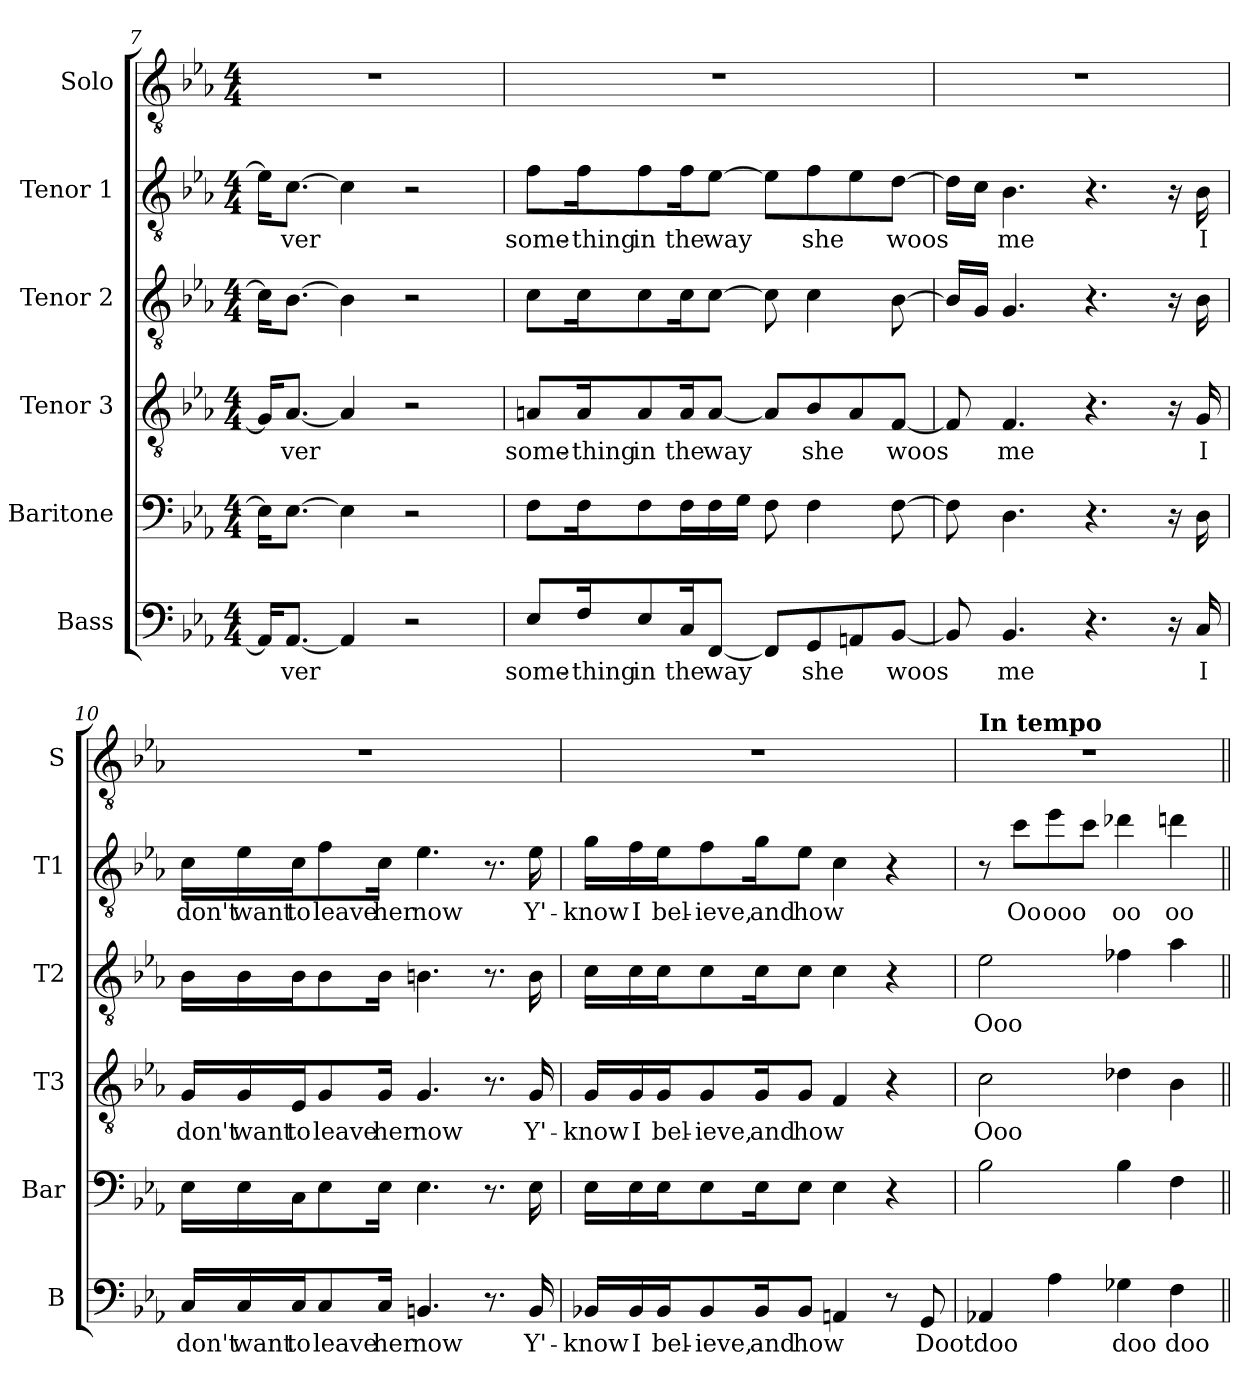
**kern	**text	**kern	**kern	**text	**kern	**text	**kern	**text	**kern
*part6	*part6	*part5	*part4	*part4	*part3	*part3	*part2	*part2	*part1
*staff6	*staff6	*staff5	*staff4	*staff4	*staff3	*staff3	*staff2	*staff2	*staff1
*I"Bass	*	*I"Baritone	*I"Tenor 3	*	*I"Tenor 2	*	*I"Tenor 1	*	*I"Solo
*I'B	*	*I'Bar	*I'T3	*	*I'T2	*	*I'T1	*	*I'S
*clefF4	*	*clefF4	*clefGv2	*	*clefGv2	*	*clefGv2	*	*clefGv2
*k[b-e-a-]	*	*k[b-e-a-]	*k[b-e-a-]	*	*k[b-e-a-]	*	*k[b-e-a-]	*	*k[b-e-a-]
*M4/4	*	*M4/4	*M4/4	*	*M4/4	*	*M4/4	*	*M4/4
=7	=7	=7	=7	=7	=7	=7	=7	=7	=7
16AA-/KL]	.	16E-\KL]	16G/KL]	.	16c\KL]	.	16e-\KL]	.	1r
[8.AA-/J	-ver	[8.E-\J	[8.A-/J	-ver	[8.B-\J	.	[8.c\J	-ver	.
4AA-/]	.	4E-\]	4A-/]	.	4B-\]	.	4c\]	.	.
2r	.	2r	2r	.	2r	.	2r	.	.
=8	=8	=8	=8	=8	=8	=8	=8	=8	=8
8E-/L	some-	8F\L	8An/L	some-	8c\L	.	8f\L	some-	1r
16F/K	-thing	16F\K	16A/K	-thing	16c\K	.	16f\K	-thing	.
8E-/	in	8F\	8A/	in	8c\	.	8f\	in	.
16C/K	the	16F\L	16A/K	the	16c\K	.	16f\K	the	.
[8FF/J	way	16F\	[8A/J	way	[8c\J	.	[8e-\J	way	.
.	.	16G\JJ	.	.	.	.	.	.	.
8FF/L]	.	8F\	8A/L]	.	8c\]	.	8e-\L]	.	.
8GG/	she	4F\	8B-/	she	4c\	.	8f\	she	.
8AAn/	.	.	8A/	.	.	.	8e-\	.	.
[8BB-/J	woos	[8F\	[8F/J	woos	[8B-\	.	[8d\J	woos	.
=9	=9	=9	=9	=9	=9	=9	=9	=9	=9
8BB-/]	.	8F\]	8F/]	.	16B-/LL]	.	16d\LL]	.	1r
.	.	.	.	.	16G/JJ	.	16c\JJ	.	.
4.BB-/	me	4.D\	4.F/	me	4.G/	.	4.B-\	me	.
4.r	.	4.r	4.r	.	4.r	.	4.r	.	.
16r	.	16r	16r	.	16r	.	16r	.	.
16C/	I	16D\	16G/	I	16B-\	.	16B-\	I	.
!!LO:PB:g=z
=10	=10	=10	=10	=10	=10	=10	=10	=10	=10
16C/LL	don't	16E-\LL	16G/LL	don't	16B-\LL	.	16c\LL	don't	1r
16C/	want	16E-\	16G/	want	16B-\	.	16e-\	want	.
16C/J	to	16C\J	16E-/J	to	16B-\J	.	16c\J	to	.
8C/	leave	8E-\	8G/	leave	8B-\	.	8f\	leave	.
16C/Jk	her	16E-\Jk	16G/Jk	her	16B-\Jk	.	16c\Jk	her	.
4.BBn/	now	4.E-\	4.G/	now	4.Bn\	.	4.e-\	now	.
8.r	.	8.r	8.r	.	8.r	.	8.r	.	.
16BB/	Y'-	16E-\	16G/	Y'-	16B\	.	16e-\	Y'-	.
=11	=11	=11	=11	=11	=11	=11	=11	=11	=11
16BB-X/LL	-know	16E-\LL	16G/LL	-know	16c\LL	.	16g\LL	-know	1r
16BB-/	I	16E-\	16G/	I	16c\	.	16f\	I	.
16BB-/J	bel-	16E-\J	16G/J	bel-	16c\J	.	16e-\J	bel-	.
8BB-/	-ieve,	8E-\	8G/	-ieve,	8c\	.	8f\	-ieve,	.
16BB-/K	and	16E-\K	16G/K	and	16c\K	.	16g\K	and	.
8BB-/J	how	8E-\J	8G/J	how	8c\J	.	8e-\J	how	.
4AAn/	.	4E-\	4F/	.	4c\	.	4c\	.	.
8r	.	4r	4r	.	4r	.	4r	.	.
8GG/	Doot	.	.	.	.	.	.	.	.
=12	=12	=12	=12	=12	=12	=12	=12	=12	=12
!	!	!	!	!	!	!	!	!	!LO:TX:a:B:t=In tempo
4AA-X/	doo	2B-\	2c\	Ooo	2e-\	Ooo	8r	.	1r
.	.	.	.	.	.	.	8cc\L	Oo	.
4A-\	.	.	.	.	.	.	8ee-\	ooo	.
.	.	.	.	.	.	.	8cc\J	.	.
4G-X\	doo	4B-\	4d-X\	.	4f-X\	.	4dd-X\	oo	.
4F\	doo	4F\	4B-\	.	4a-\	.	4ddn\	oo	.
=||	=||	=||	=||	=||	=||	=||	=||	=||	=||
*-	*-	*-	*-	*-	*-	*-	*-	*-	*-
